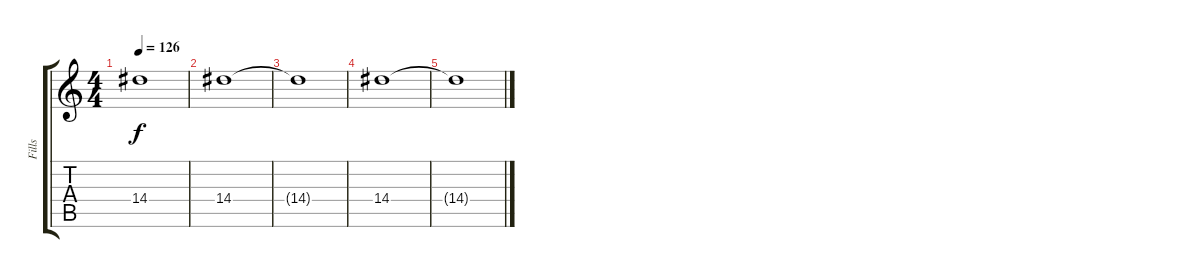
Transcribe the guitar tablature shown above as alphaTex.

\track ("Fills" "Fills") {instrument distortionguitar}
\staff {score tabs}
\tuning (Eb4 Bb3 Gb3 Db3 Ab2 Eb2) {hide}
\ts (4 4)
\tempo 126
\clef g2
\ks c
14.4{t}.1{dy f} |
14.4.1 |
14.4{t}.1 |
14.4.1 |
14.4{t}.1
